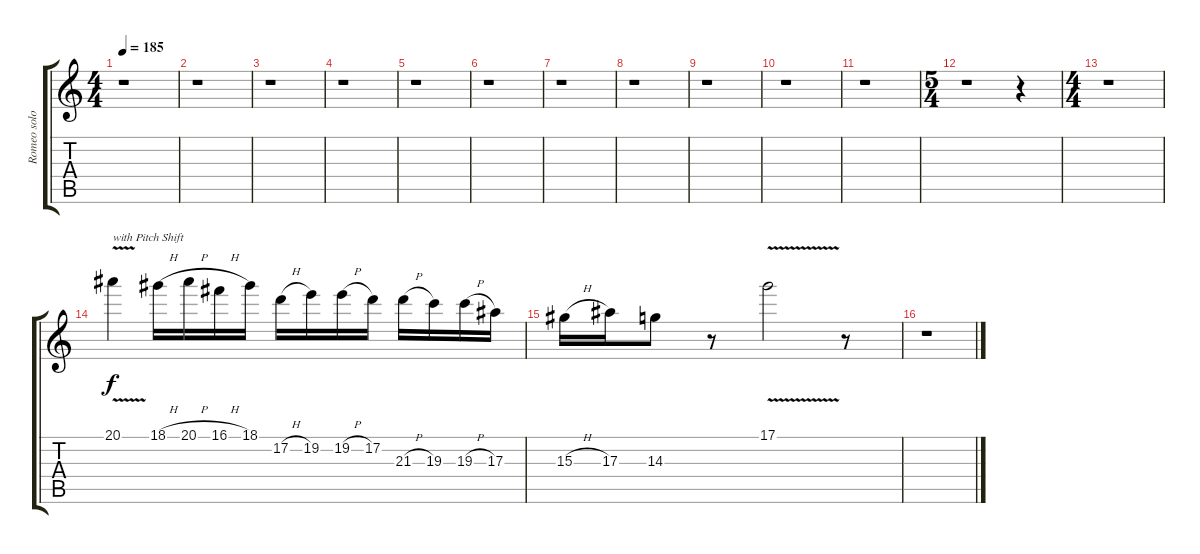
\track ("Romeo solos" "Romeo solo") {instrument distortionguitar}
\staff {score tabs}
\tuning (D4 A3 F3 C3 G2 D2) {hide}
\ts (4 4)
\tempo 185
\clef g2
\ks c
r.1{dy f} |
r.1 |
r.1 |
r.1 |
r.1 |
r.1 |
r.1 |
r.1 |
r.1 |
r.1 |
r.1 |
\ts (5 4)
r.1 r.4 |
\ts (4 4)
r.1 |
20.1{v}.4{txt "with Pitch Shift"} 18.1{h}.16 20.1{h}.16 16.1{h}.16 18.1.16 17.2{h}.16 19.2.16 19.2{h}.16 17.2.16 21.3{h}.16 19.3.16 19.3{h}.16 17.3.16 |
15.3{h}.16 17.3.16 14.3.8 r.8 17.1{v}.2 r.8 |
r.1
